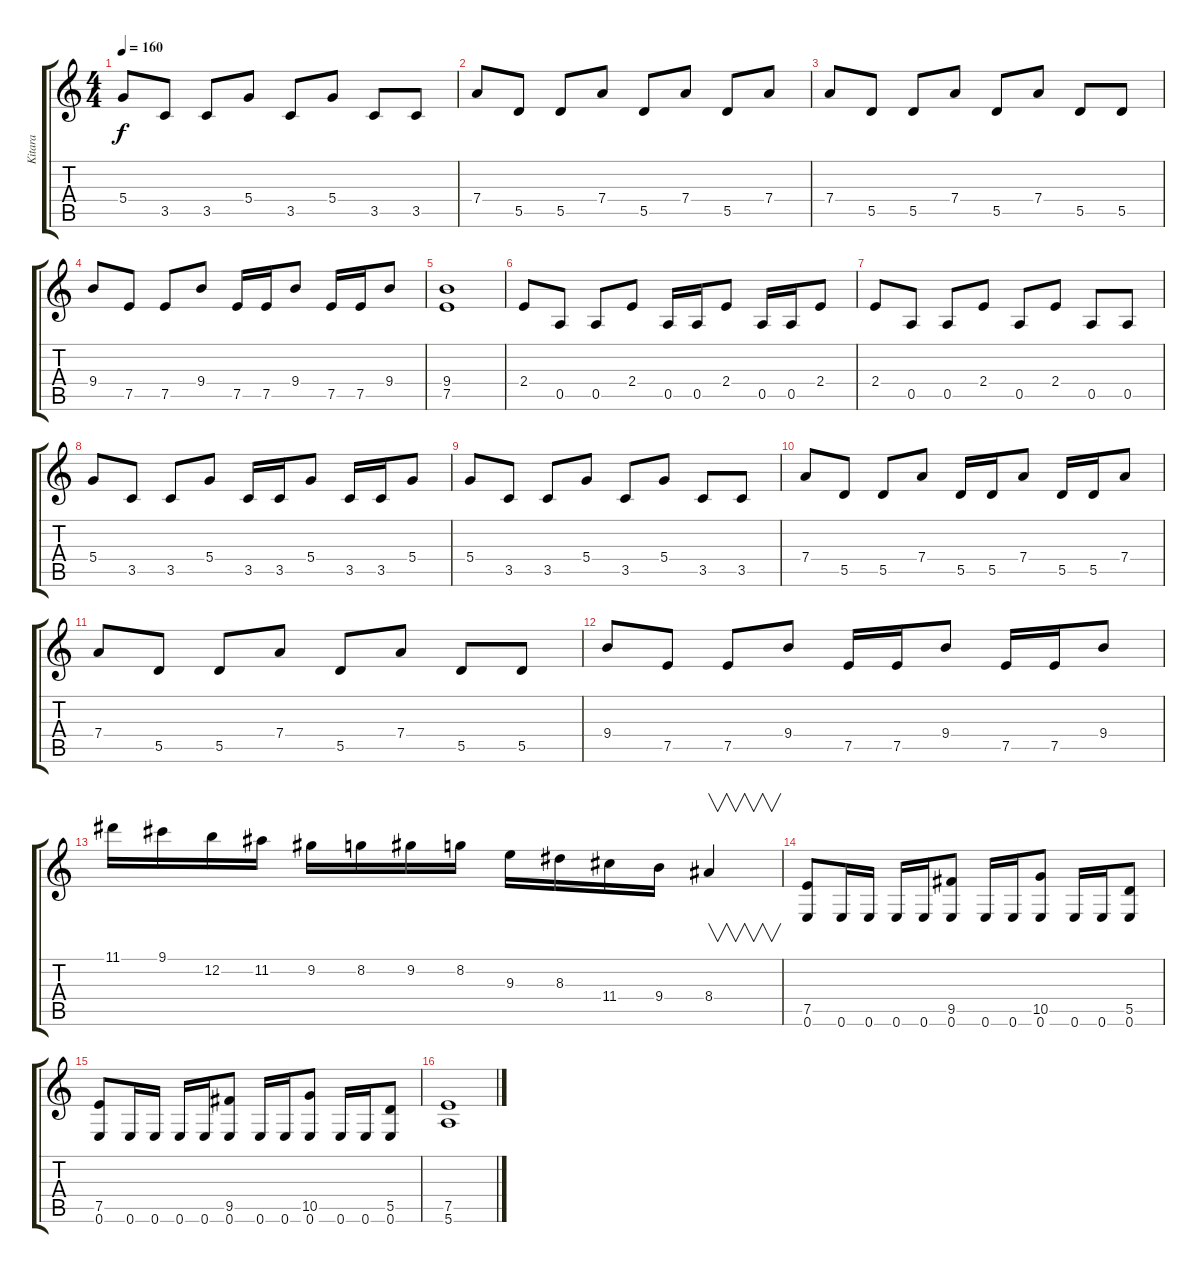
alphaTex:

\track ("Kitara " "Kitara ") {instrument distortionguitar}
\staff {score tabs}
\tuning (E4 B3 G3 D3 A2 E2) {hide}
\ts (4 4)
\tempo 160
\clef g2
\ks c
5.4.8{dy f} 3.5.8 3.5.8 5.4.8 3.5.8 5.4.8 3.5.8 3.5.8 |
7.4.8 5.5.8 5.5.8 7.4.8 5.5.8 7.4.8 5.5.8 7.4.8 |
7.4.8 5.5.8 5.5.8 7.4.8 5.5.8 7.4.8 5.5.8 5.5.8 |
9.4.8 7.5.8 7.5.8 9.4.8 7.5.16 7.5.16 9.4.8 7.5.16 7.5.16 9.4.8 |
(9.4 7.5).1 |
2.4.8 0.5.8 0.5.8 2.4.8 0.5.16 0.5.16 2.4.8 0.5.16 0.5.16 2.4.8 |
2.4.8 0.5.8 0.5.8 2.4.8 0.5.8 2.4.8 0.5.8 0.5.8 |
5.4.8 3.5.8 3.5.8 5.4.8 3.5.16 3.5.16 5.4.8 3.5.16 3.5.16 5.4.8 |
5.4.8 3.5.8 3.5.8 5.4.8 3.5.8 5.4.8 3.5.8 3.5.8 |
7.4.8 5.5.8 5.5.8 7.4.8 5.5.16 5.5.16 7.4.8 5.5.16 5.5.16 7.4.8 |
7.4.8 5.5.8 5.5.8 7.4.8 5.5.8 7.4.8 5.5.8 5.5.8 |
9.4.8 7.5.8 7.5.8 9.4.8 7.5.16 7.5.16 9.4.8 7.5.16 7.5.16 9.4.8 |
11.1.16 9.1.16 12.2.16 11.2.16 9.2.16 8.2.16 9.2.16 8.2.16 9.3.16 8.3.16 11.4.16 9.4.16 8.4.4{v} |
(7.5 0.6).8 0.6.16 0.6.16 0.6.16 0.6.16 (9.5 0.6).8 0.6.16 0.6.16 (10.5 0.6).8 0.6.16 0.6.16 (5.5 0.6).8 |
(7.5 0.6).8 0.6.16 0.6.16 0.6.16 0.6.16 (9.5 0.6).8 0.6.16 0.6.16 (10.5 0.6).8 0.6.16 0.6.16 (5.5 0.6).8 |
(7.5 5.6).1
